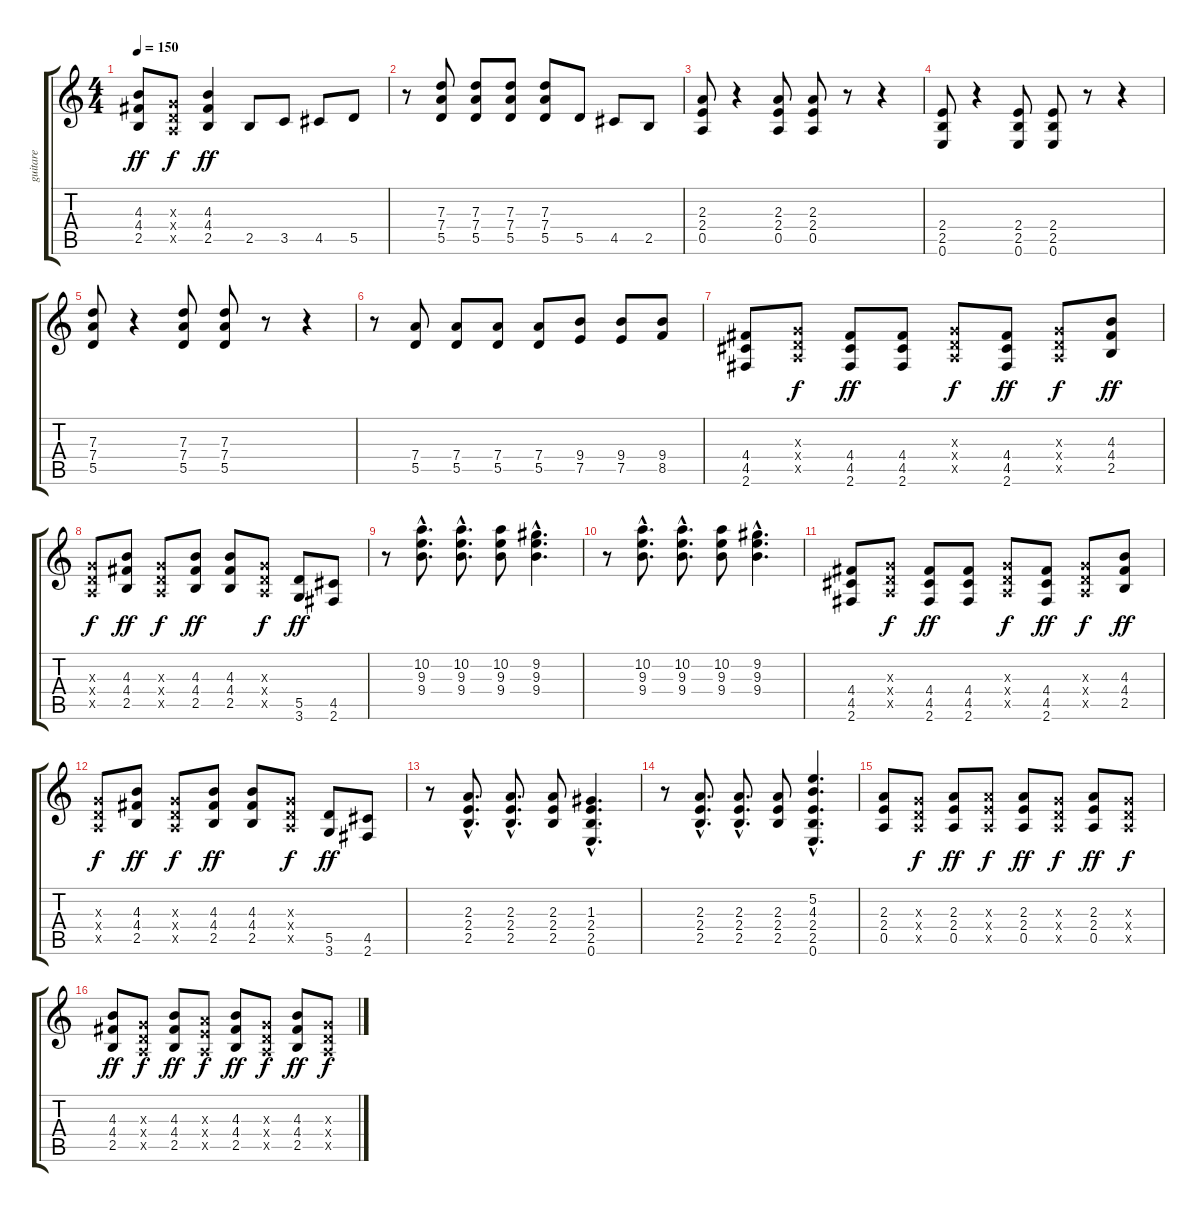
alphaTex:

\track ("guitare" "guitare") {instrument distortionguitar}
\staff {score tabs}
\tuning (E4 B3 G3 D3 A2 E2) {hide}
\ts (4 4)
\tempo 150
\clef g2
\ks c
(4.3 4.4 2.5).8{dy ff} (0.3{x} 0.4{x} 0.5{x}).8{dy f} (4.3 4.4 2.5).4{dy ff} 2.5.8 3.5.8 4.5.8 5.5.8 |
r.8 (7.3 7.4 5.5).8 (7.3 7.4 5.5).8 (7.3 7.4 5.5).8 (7.3 7.4 5.5).8 5.5.8 4.5.8 2.5.8 |
(2.3 2.4 0.5).8 r.4 (2.3 2.4 0.5).8 (2.3 2.4 0.5).8 r.8 r.4 |
(2.4 2.5 0.6).8 r.4 (2.4 2.5 0.6).8 (2.4 2.5 0.6).8 r.8 r.4 |
(7.3 7.4 5.5).8 r.4 (7.3 7.4 5.5).8 (7.3 7.4 5.5).8 r.8 r.4 |
r.8 (7.4 5.5).8 (7.4 5.5).8 (7.4 5.5).8 (7.4 5.5).8 (9.4 7.5).8 (9.4 7.5).8 (9.4 8.5).8 |
(4.4 4.5 2.6).8 (0.3{x} 0.4{x} 0.5{x}).8{dy f} (4.4 4.5 2.6).8{dy ff} (4.4 4.5 2.6).8 (0.3{x} 0.4{x} 0.5{x}).8{dy f} (4.4 4.5 2.6).8{dy ff} (0.3{x} 0.4{x} 0.5{x}).8{dy f} (4.3 4.4 2.5).8{dy ff} |
(0.3{x} 0.4{x} 0.5{x}).8{dy f} (4.3 4.4 2.5).8{dy ff} (0.3{x} 0.4{x} 0.5{x}).8{dy f} (4.3 4.4 2.5).8{dy ff} (4.3 4.4 2.5).8 (0.3{x} 0.4{x} 0.5{x}).8{dy f} (5.5 3.6).8{dy ff} (4.5 2.6).8 |
r.8 (10.2{hac} 9.3{hac} 9.4{hac}).8{d} (10.2{hac} 9.3{hac} 9.4{hac}).8{d} (10.2 9.3 9.4).8 (9.2{hac} 9.3{hac} 9.4{hac}).4{d} |
r.8 (10.2{hac} 9.3{hac} 9.4{hac}).8{d} (10.2{hac} 9.3{hac} 9.4{hac}).8{d} (10.2 9.3 9.4).8 (9.2{hac} 9.3{hac} 9.4{hac}).4{d} |
(4.4 4.5 2.6).8 (0.3{x} 0.4{x} 0.5{x}).8{dy f} (4.4 4.5 2.6).8{dy ff} (4.4 4.5 2.6).8 (0.3{x} 0.4{x} 0.5{x}).8{dy f} (4.4 4.5 2.6).8{dy ff} (0.3{x} 0.4{x} 0.5{x}).8{dy f} (4.3 4.4 2.5).8{dy ff} |
(0.3{x} 0.4{x} 0.5{x}).8{dy f} (4.3 4.4 2.5).8{dy ff} (0.3{x} 0.4{x} 0.5{x}).8{dy f} (4.3 4.4 2.5).8{dy ff} (4.3 4.4 2.5).8 (0.3{x} 0.4{x} 0.5{x}).8{dy f} (5.5 3.6).8{dy ff} (4.5 2.6).8 |
r.8 (2.3{hac} 2.4{hac} 2.5{hac}).8{d} (2.3{hac} 2.4{hac} 2.5{hac}).8{d} (2.3 2.4 2.5).8 (1.3{hac} 2.4{hac} 2.5{hac} 0.6{hac}).4{d} |
r.8 (2.3{hac} 2.4{hac} 2.5{hac}).8{d} (2.3{hac} 2.4{hac} 2.5{hac}).8{d} (2.3 2.4 2.5).8 (5.2{hac} 4.3{hac} 2.4{hac} 2.5{hac} 0.6{hac}).4{d} |
(2.3 2.4 0.5).8 (0.3{x} 0.4{x} 0.5{x}).8{dy f} (2.3 2.4 0.5).8{dy ff} (2.3{x} 2.4{x} 0.5{x}).8{dy f} (2.3 2.4 0.5).8{dy ff} (0.3{x} 0.4{x} 0.5{x}).8{dy f} (2.3 2.4 0.5).8{dy ff} (0.3{x} 0.4{x} 0.5{x}).8{dy f} |
(4.3 4.4 2.5).8{dy ff} (0.3{x} 0.4{x} 0.5{x}).8{dy f} (4.3 4.4 2.5).8{dy ff} (2.3{x} 2.4{x} 0.5{x}).8{dy f} (4.3 4.4 2.5).8{dy ff} (0.3{x} 0.4{x} 0.5{x}).8{dy f} (4.3 4.4 2.5).8{dy ff} (0.3{x} 0.4{x} 0.5{x}).8{dy f}
